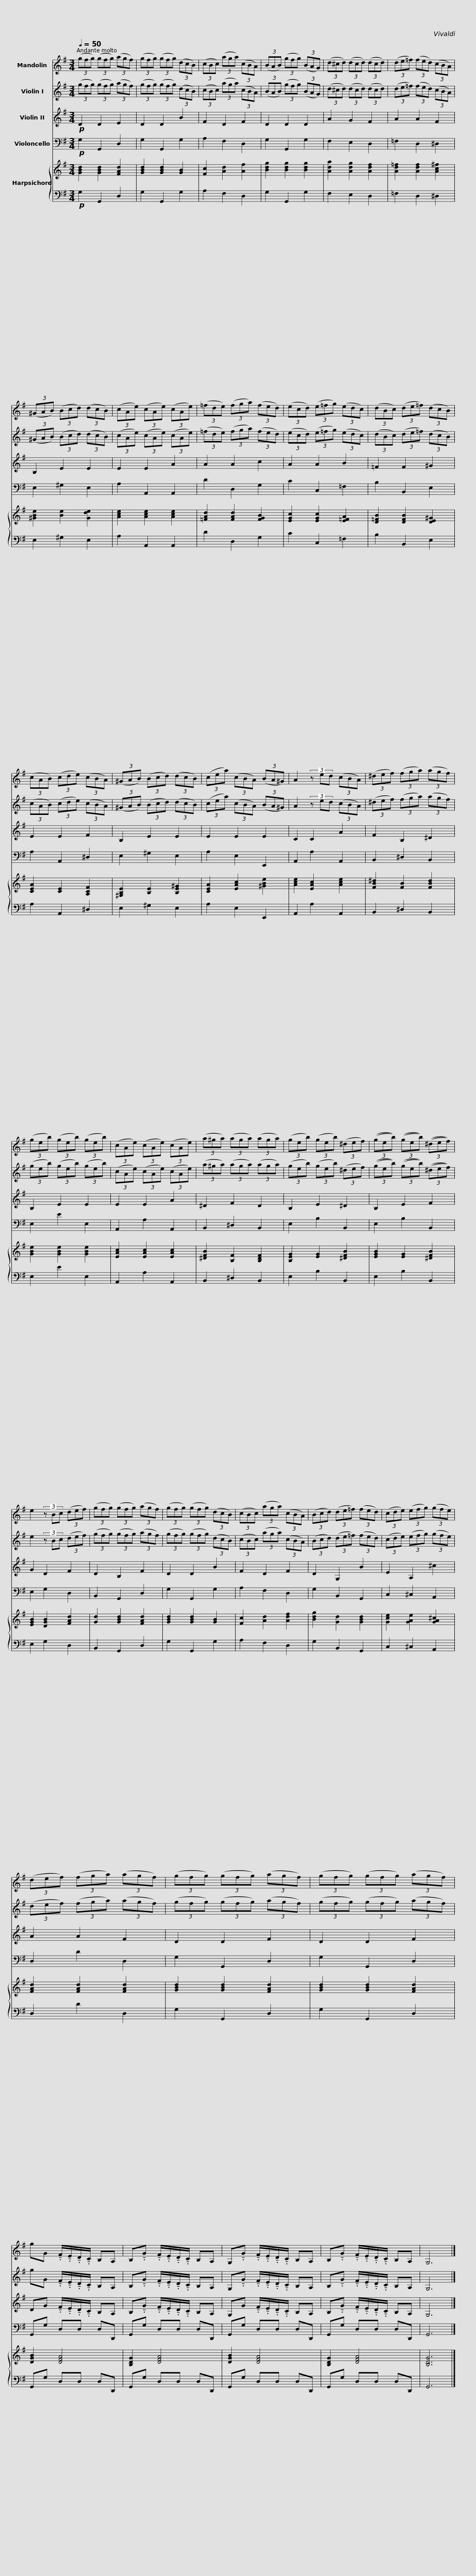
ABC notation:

X:1
%%score 1 2 3 4 { 5 | 6 }
L:1/8
Q:1/4=50
M:3/4
I:linebreak $
K:G
V:1 treble
V:2 treble
V:3 treble
V:4 bass
V:5 treble
V:6 bass
V:1
 (3(gfg) (3(gfg) (3(agf) | (3(gfg) (3(gfg) (3(dcB) | (3(cBc) (3(aga) (3(cBA) | (3(BAB) (3(gfg) (3(BAG) |$ (3(d^cd) (3(dcd) (3(dcd) | %5
 (3(de=f) (3(fed) (3(cBA) | (3(^GAB) (3(Bcd) (3(dcB) | (3(cAe) (3(cAe) (3(cAe) |$ (3(=fde) (3(fga) (3(fed) | (3(ecd) (3(e=fg) (3(edc) | %10
 (3(dBc) (3(de=f) (3(dcB) | (3(cAB) (3(cde) (3(cBA) |$ (3(^GAB) (3(Bcd) (3(dcB) | (3(cea) (3(cBA) (3(BA^G) | A2 (3z ed (3(cBA) | %15
 (3(^def) (3(fga) (3(agf) |$ (3(geb) (3(geb) (3(geb) | (3(cAe) (3(cAe) (3(cAe) | (3(a^ga) (3(aga) (3(aga) | (3(geb) (3(geb) (3(^def) |$ %20
 (3((geb)) (3((geb)) (3((^def)) | e2 (3z Bc (3(def) | (3(gfg) (3(gfg) (3(agf) | (3(gfg) (3(gfg) (3(dcB) | (3(cBc) (3(aga) (3(cBA) |$ %25
 (3(Bcd) (3(de=f) (3(fed) | (3(cde) (3(efg) (3(gfe) | (3(def) (3(fga) (3(agf) | (3(gfg) (3(gfg) (3(agf) |$ (3(gfg) (3(gfg) (3(agf) | %30
 gG !tenuto!.F/!tenuto!.E/!tenuto!.D/!tenuto!.C/ B,A, | B,!tenuto!.G !tenuto!.F/!tenuto!.E/!tenuto!.D/!tenuto!.C/ B,A, | G,!tenuto!.G !tenuto!.F/!tenuto!.E/!tenuto!.D/!tenuto!.C/ B,A, |$ B,!tenuto!.G !tenuto!.F/!tenuto!.E/!tenuto!.D/!tenuto!.C/ B,A, | G,6 |] %35
V:2
 (3(gfg) (3(gfg) (3(agf) | (3(gfg) (3(gfg) (3(dcB) | (3(cBc) (3(aga) (3(cBA) | (3(BAB) (3(gfg) (3(BAG) |$ (3(d^cd) (3(dcd) (3(dcd) | %5
 (3(de=f) (3(fed) (3(cBA) | (3(^GAB) (3(Bcd) (3(dcB) | (3(cAe) (3(cAe) (3(cAe) |$ (3(=fde) (3(fga) (3(fed) | (3(ecd) (3(e=fg) (3(edc) | %10
 (3(dBc) (3(de=f) (3(dcB) | (3(cAB) (3(cde) (3(cBA) |$ (3(^GAB) (3(Bcd) (3(dcB) | (3(cea) (3(cBA) (3(BA^G) | A2 (3z ed (3(cBA) | %15
 (3(^def) (3(fga) (3(agf) |$ (3(geb) (3(geb) (3(geb) | (3(cAe) (3(cAe) (3(cAe) | (3(a^ga) (3(aga) (3(aga) | (3(geb) (3(geb) (3(^def) |$ %20
 (3((geb)) (3((geb)) (3((^def)) | e2 (3z Bc (3(def) | (3(gfg) (3(gfg) (3(agf) | (3(gfg) (3(gfg) (3(dcB) | (3(cBc) (3(aga) (3(cBA) |$ %25
 (3(Bcd) (3(de=f) (3(fed) | (3(cde) (3(efg) (3(gfe) | (3(def) (3(fga) (3(agf) | (3(gfg) (3(gfg) (3(agf) |$ (3(gfg) (3(gfg) (3(agf) | %30
 gG !tenuto!.F/!tenuto!.E/!tenuto!.D/!tenuto!.C/ B,A, | B,!tenuto!.G !tenuto!.F/!tenuto!.E/!tenuto!.D/!tenuto!.C/ B,A, | G,!tenuto!.G !tenuto!.F/!tenuto!.E/!tenuto!.D/!tenuto!.C/ B,A, |$ B,!tenuto!.G !tenuto!.F/!tenuto!.E/!tenuto!.D/!tenuto!.C/ B,A, | G,6 |] %35
V:3
!p! D2 D2 E2 | D2 D2 B2 | F2 D2 F2 | D2 D2 D2 |$ A2 G2 F2 | %5
 A2 A2 F2 | B,2 E2 E2 | E2 E2 A2 |$ A2 A2 c2 | A2 A2 B2 | %10
 =F2 F2 ^G2 | E2 E2 F2 |$ B,2 E2 E2 | E2 E2 E2 | C2 C2 A2 | %15
 F2 B,2 ^D2 |$ B,2 E2 E2 | E2 E2 A2 | ^D2 F2 D2 | B,2 E2 ^D2 |$ %20
 B,2 E2 F2 | G2 D2 F2 | D2 B,2 F2 | D2 D2 B2 | F2 D2 F2 |$ %25
 D2 G,2 B2 | E2 A,2 ^c2 | A2 A2 F2 | D2 D2 F2 |$ D2 D2 F2 | %30
 DG !tenuto!.F/!tenuto!.E/!tenuto!.D/!tenuto!.C/ B,A, | B,!tenuto!.G !tenuto!.F/!tenuto!.E/!tenuto!.D/!tenuto!.C/ B,A, | G,G !tenuto!.F/!tenuto!.E/!tenuto!.D/!tenuto!.C/ B,A, |$ B,!tenuto!.G !tenuto!.F/!tenuto!.E/!tenuto!.D/!tenuto!.C/ B,A, | G,6 |] %35
V:4
!p! G,2 G,,2 D,2 | G,2 G,,2 G,2 | A,2 F,2 D,2 | G,2 G,,2 G,2 |$ F,2 E,2 D,2 | %5
 =F,2 D,2 ^D,2 | E,2 ^G,2 E,2 | A,2 A,,2 A,,2 |$ D2 D,2 G,2 | C2 C,2 =F,2 | %10
 B,2 B,,2 E,2 | A,2 A,,2 ^D,2 |$ E,2 ^G,2 E,2 | A,2 E,2 E,,2 | A,,2 A,2 A,,2 | %15
 B,,2 ^D,2 B,,2 |$ E,2 E2 E,2 | A,,2 A,2 A,,2 | B,,2 ^D,2 B,,2 | E,2 B,2 B,,2 |$ %20
 E,2 B,2 B,,2 | E,2 G,2 D,2 | B,,2 G,,2 D,2 | G,2 G,,2 G,2 | A,2 F,2 D,2 |$ %25
 G,2 B,,2 G,,2 | C,2 ^C,2 A,,2 | D,2 D2 D,2 | G,2 G,,2 D,2 |$ G,2 G,,2 D,2 | %30
 G,,G, D,D, D,D,, | G,,G, D,D, D,D,, | G,,G, D,D, D,D,, |$ G,,G, D,D, D,D,, | G,,6 |] %35
V:5
 [GBd]2 [GBd]2 [FAd]2 | [GBd]2 [GBd]2 [GB]2 | [Fc]2 [Ad]2 [Af]2 | [Bdg]2 [Bdg]2 [Bdg]2 |$ [Ada]2 [Adg]2 [Adf]2 | %5
 [Ad=f]2 [Adf]2 [Ac^f]2 | [^GBe]2 [Be]2 [Gde]2 | [Ace]2 [Ace]2 [Ace]2 |$ [=FAd]2 [FAd]2 [FGB]2 | [EGc]2 [EGc]2 [E=FA]2 | %10
 [D=FB]2 [DFB]2 [DE^G]2 | [CEA]2 [CE]2 [A,CF]2 |$ [^G,B,E]2 [B,E]2 [B,E^G]2 | [CEA]2 [EAc]2 [^GBe]2 | [Ace]2 [EAc]2 [Ace]2 | %15
 [FB^d]2 [FB]2 [FBd]2 |$ [GBe]2 [GBe]2 [GBe]2 | [EAc]2 [EAc]2 [EAc]2 | [^DFB]2 [B,F]2 [B,DF]2 | [B,EG]2 [EG]2 [^DFB]2 |$ %20
 [EGB]2 [EG]2 [^DFB]2 | [EGB]2 [DGB]2 [FAd]2 | [Gd]2 [GBd]2 [FAd]2 | [GBd]2 [GBd]2 [GB]2 | [Fc]2 [Ad]2 [Adf]2 |$ %25
 [Bdg]2 [Gd]2 [GBd]2 | [Gce]2 [GAe]2 [GA^c]2 | [FAd]2 [FAd]2 [FAd]2 | [GBd]2 [GBd]2 [FAd]2 |$ [GBd]2 [GBd]2 [FAd]2 | %30
 [DGB]2 [DFA]4 | [B,DG]2 [DFA]4 | [DGB]2 [DFA]4 |$ [B,DG]2 [DFA]4 | [B,DG]6 |] %35
V:6
!p! G,2 G,,2 D,2 | G,2 G,,2 G,2 | A,2 F,2 D,2 | G,2 G,,2 G,2 |$ F,2 E,2 D,2 | %5
 =F,2 D,2 ^D,2 | E,2 ^G,2 E,2 | A,2 A,,2 A,,2 |$ D2 D,2 G,2 | C2 C,2 =F,2 | %10
 B,2 B,,2 E,2 | A,2 A,,2 ^D,2 |$ E,2 ^G,2 E,2 | A,2 E,2 E,,2 | A,,2 A,2 A,,2 | %15
 B,,2 ^D,2 B,,2 |$ E,2 E2 E,2 | A,,2 A,2 A,,2 | B,,2 ^D,2 B,,2 | E,2 B,2 B,,2 |$ %20
 E,2 B,2 B,,2 | E,2 G,2 D,2 | B,,2 G,,2 D,2 | G,2 G,,2 G,2 | A,2 F,2 D,2 |$ %25
 G,2 B,,2 G,,2 | C,2 ^C,2 A,,2 | D,2 D2 D,2 | G,2 G,,2 D,2 |$ G,2 G,,2 D,2 | %30
 G,,G, D,D, D,D,, | G,,G, D,D, D,D,, | G,,G, D,D, D,D,, |$ G,,G, D,D, D,D,, | G,,6 |] %35
